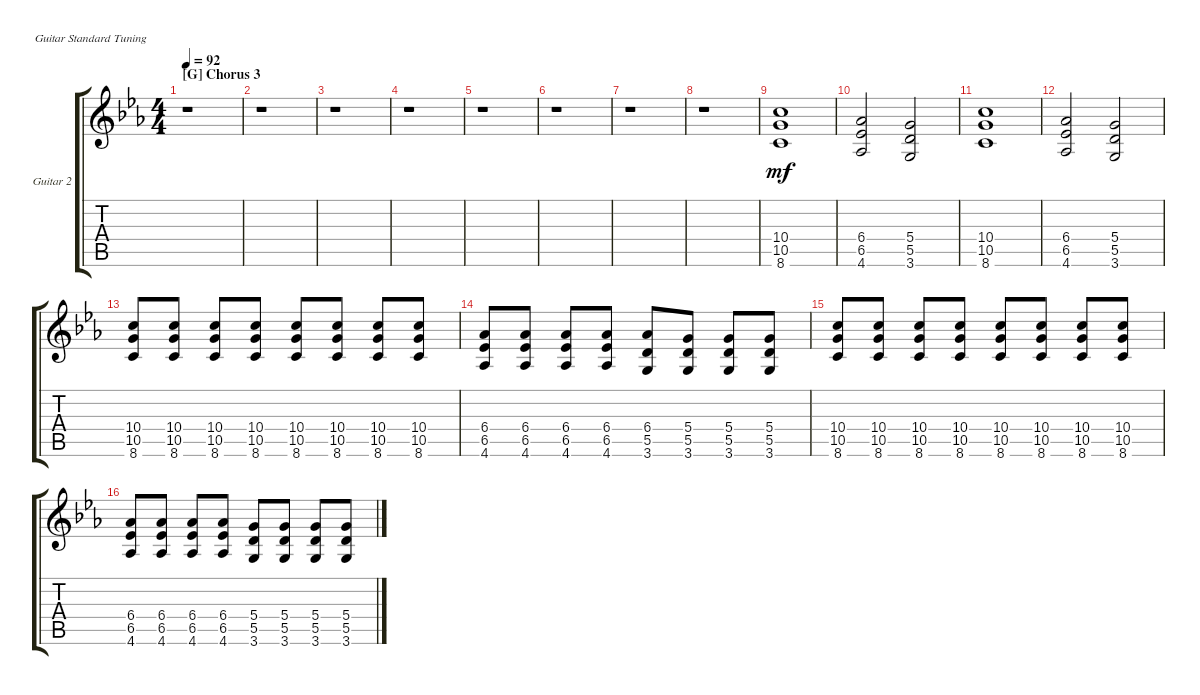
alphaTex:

\defaultSystemsLayout 4
\bracketExtendMode groupsimilarinstruments
\firstSystemTrackNameOrientation horizontal
\otherSystemsTrackNameOrientation horizontal
\track ("Guitar 2" "Guitar 2") {instrument distortionguitar}
\staff {score tabs}
\tuning (E4 B3 G3 D3 A2 E2)
\ts (4 4)
\section ("G" "Chorus 3")
\tempo 92
\clef g2
\ks cminor
r.1{dy mf} |
r.1 |
r.1 |
r.1 |
r.1 |
r.1 |
r.1 |
r.1 |
(8.6 10.5 10.4).1 |
(4.6 6.5 6.4).2 (3.6 5.5 5.4).2 |
(8.6 10.5 10.4).1 |
(4.6 6.5 6.4).2 (3.6 5.5 5.4).2 |
(8.6 10.5 10.4).8 (8.6 10.4 10.5).8 (8.6 10.5 10.4).8 (8.6 10.5 10.4).8 (8.6 10.5 10.4).8 (8.6 10.5 10.4).8 (8.6 10.5 10.4).8 (8.6 10.5 10.4).8 |
(4.6 6.4 6.5).8 (4.6 6.5 6.4).8 (4.6 6.5 6.4).8 (4.6 6.5 6.4).8 (3.6 5.5 6.4).8 (3.6 5.5 5.4).8 (3.6 5.5 5.4).8 (3.6 5.5 5.4).8 |
(8.6 10.5 10.4).8 (8.6 10.4 10.5).8 (8.6 10.5 10.4).8 (8.6 10.5 10.4).8 (8.6 10.5 10.4).8 (8.6 10.5 10.4).8 (8.6 10.5 10.4).8 (8.6 10.5 10.4).8 |
(4.6 6.4 6.5).8 (4.6 6.5 6.4).8 (4.6 6.5 6.4).8 (4.6 6.5 6.4).8 (3.6 5.5 5.4).8 (3.6 5.5 5.4).8 (3.6 5.5 5.4).8 (3.6 5.5 5.4).8
